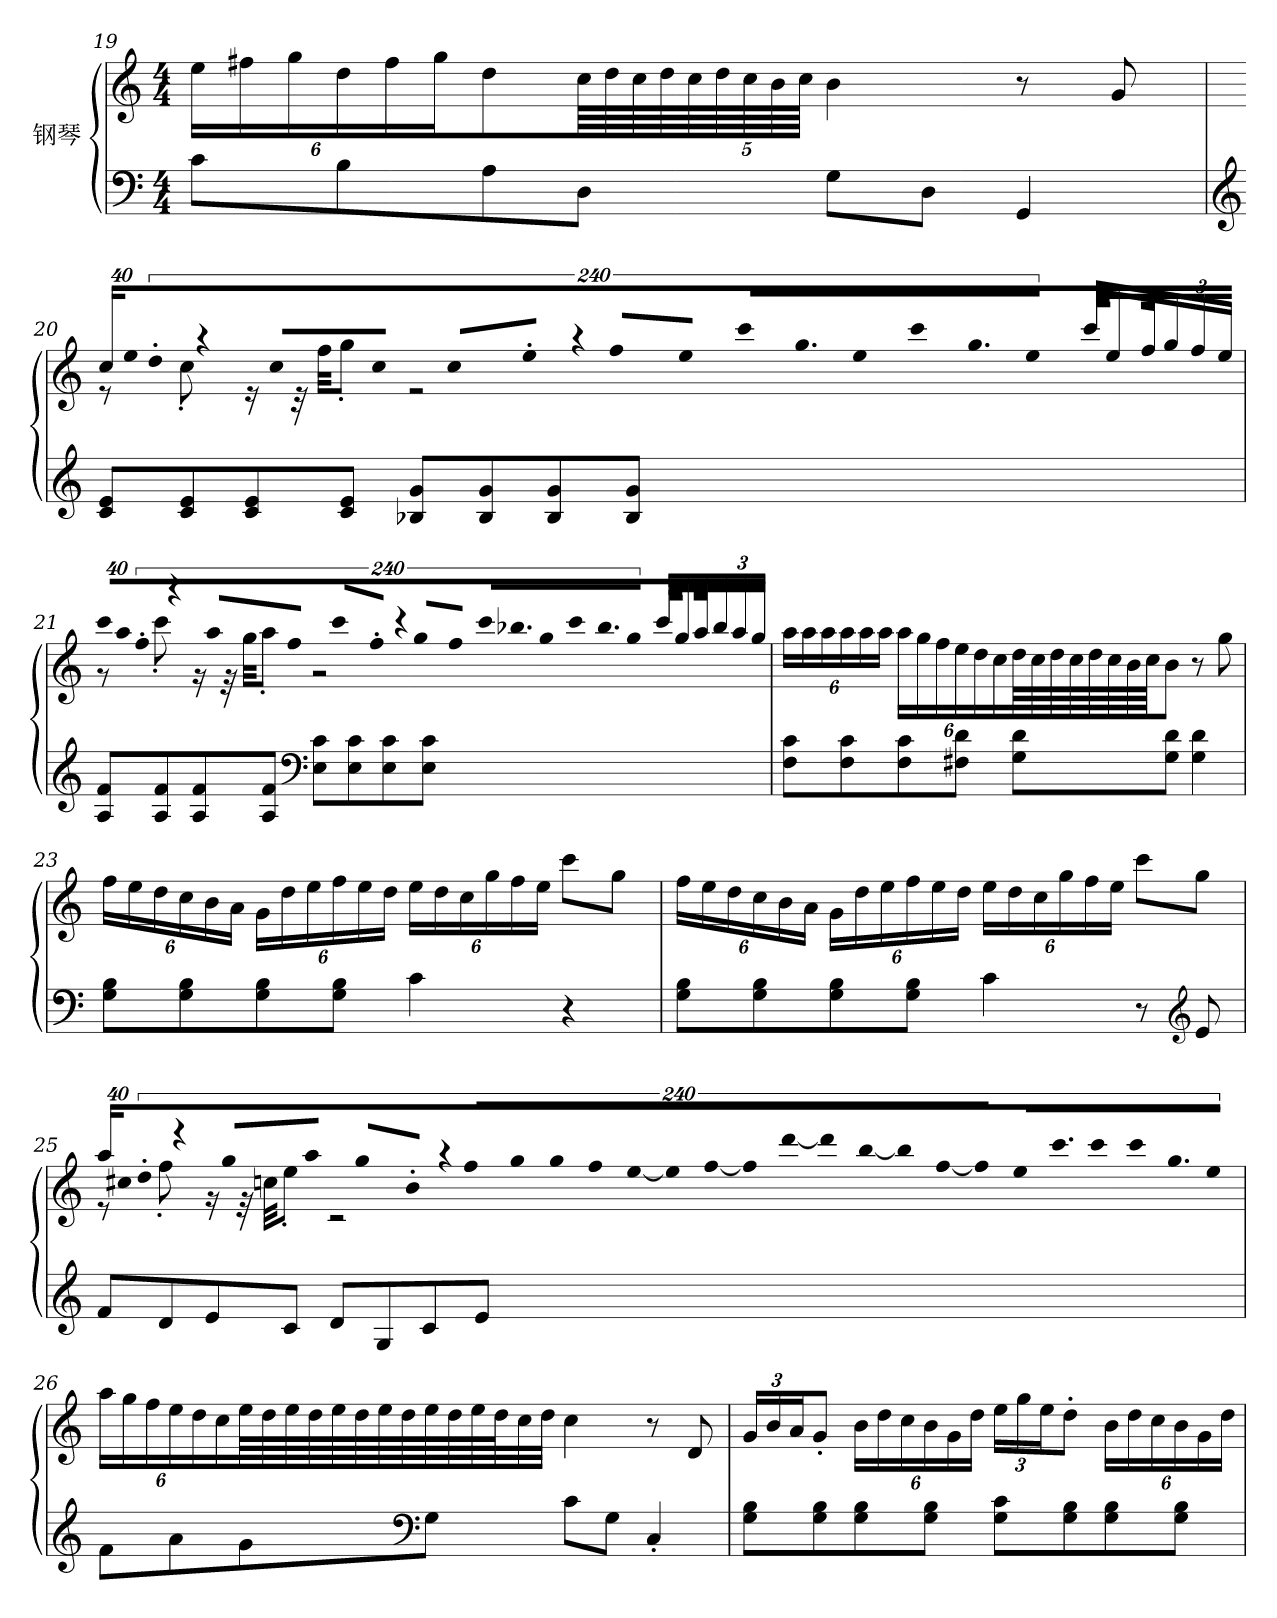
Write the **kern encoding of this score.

**kern	**kern
*part2	*part1
*staff2	*staff1
*I"钢琴	*I"钢琴
!!LO:LB:g=z
*clefF4	*clefG2
*k[]	*k[]
*M4/4	*M4/4
*	*Xbrackettup
=19	=19
8c\L	24ee\LL
.	24ff#X\
.	24gg\
8B\	24dd\
.	24ff#\
.	24gg\J
8A\	8dd\
8D\J	64cc\LLL
.	64dd\
.	64cc\
.	64dd\
.	80cc\
.	80dd\
.	80cc\
.	80b\
.	80cc\JJJJ
8G\L	4b\
8D\J	.
4GG/	8r
.	8g/
!!LO:LB:g=z
=20	=20
*clefG2	*
*	*brackettup
!	!LO:N:vis=32
*	*^
8c/ 8e/L	640%23cc/LLL	8r
!	!LO:N:vis=32	!
.	640%23ee/J	.
!	!LO:N:vis=16	!
.	1920%137dd'/JJ	.
8c/ 8e/	.	8cc'\
!	!LO:N:vis=32	!
.	640%23r	.
!	!LO:N:vis=32	!
.	640%23cc/LLL	.
!	!LO:N:vis=32	!
.	640%23cc/JJJ	.
8c/ 8e/	.	16r
!	!LO:N:vis=32	!
.	640%23cc/KLL	.
!	!LO:N:vis=16	!
.	1920%137ee'/JJ	.
.	.	32r
.	.	32ff\KKL
!	!LO:N:vis=16	!
.	1920%137r	.
8c/ 8e/J	.	8gg'\J
!	!LO:N:vis=32	!
.	640%23ff/LLL	.
!	!LO:N:vis=32	!
.	640%23ee/JJJ	.
8B-X/ 8g/L	.	2r
*	*Xbrackettup	*
!	!LO:N:vis=32	!
.	640%23ccc/LLL	.
!	!LO:N:vis=32.	!
.	1920%103gg/	.
!	!LO:N:vis=32	!
.	640%23ee/	.
8B-/ 8g/	.	.
!	!LO:N:vis=32	!
.	640%23ccc/	.
!	!LO:N:vis=32.	!
.	1920%103gg/	.
!	!LO:N:vis=32	!
.	640%23ee/JJJ	.
8B-/ 8g/	.	.
.	32ccc/KLL	.
.	16ee/	.
.	32ff/K	.
8B-/ 8g/J	.	.
.	24gg/	.
.	24ff/	.
.	24ee/JJ	.
384ryy	.	384ryy
!!LO:LB:g=z	!!
=21	=21	=21
*	*brackettup	*
!	!LO:N:vis=32	!
8A/ 8f/L	640%23ccc/LLL	8r
!	!LO:N:vis=32	!
.	640%23aa/J	.
!	!LO:N:vis=16	!
.	1920%137ff'/JJ	.
8A/ 8f/	.	8ccc'\
!	!LO:N:vis=32	!
.	640%23r	.
!	!LO:N:vis=32	!
.	640%23aa/LLL	.
!	!LO:N:vis=32	!
.	640%23ff/JJJ	.
8A/ 8f/	.	16r
!	!LO:N:vis=32	!
.	640%23ccc/KLL	.
!	!LO:N:vis=16	!
.	1920%137ff'/JJ	.
.	.	32r
.	.	32gg\KKL
!	!LO:N:vis=16	!
.	1920%137r	.
8A/ 8f/J	.	8aa'\J
!	!LO:N:vis=32	!
.	640%23gg/LLL	.
!	!LO:N:vis=32	!
.	640%23ff/JJJ	.
*clefF4	*	*
8E\ 8c\L	.	2r
*	*Xbrackettup	*
!	!LO:N:vis=32	!
.	640%23ccc/LLL	.
!	!LO:N:vis=32.	!
.	1920%103bb-X/	.
!	!LO:N:vis=32	!
.	640%23gg/	.
8E\ 8c\	.	.
!	!LO:N:vis=32	!
.	640%23ccc/	.
!	!LO:N:vis=32.	!
.	1920%103bb-/	.
!	!LO:N:vis=32	!
.	640%23gg/JJJ	.
8E\ 8c\	.	.
.	32ccc/KLL	.
.	16gg/	.
.	32aa/K	.
8E\ 8c\J	.	.
.	24bb-/	.
.	24aa/	.
.	24gg/JJ	.
384ryy	.	384ryy
*	*v	*v
!!LO:LB:g=z
=22	=22
8F\ 8c\L	24aa\LL
.	24aa\
.	24aa\
8F\ 8c\	24aa\
.	24aa\
.	24aa\JJ
8F\ 8c\	24aa\LL
.	24gg\
.	24ff\
8F#X\ 8d\J	24ee\
.	24dd\
.	24cc\
8G\ 8d\L	64dd\LL
.	64cc\
.	64dd\
.	64cc\
.	64dd\
.	64cc\
.	64b\
.	64cc\JJJ
8G\ 8d\J	8b\J
4G\ 4d\	8r
.	8gg\
=23	=23
8G\ 8B\L	24ff\LL
.	24ee\
.	24dd\
8G\ 8B\	24cc\
.	24b\
.	24a\JJ
8G\ 8B\	24g\LL
.	24dd\
.	24ee\
8G\ 8B\J	24ff\
.	24ee\
.	24dd\JJ
4c\	24ee\LL
.	24dd\
.	24cc\
.	24gg\
.	24ff\
.	24ee\JJ
4r	8ccc\L
.	8gg\J
!!LO:LB:g=z
=24	=24
8G\ 8B\L	24ff\LL
.	24ee\
.	24dd\
8G\ 8B\	24cc\
.	24b\
.	24a\JJ
8G\ 8B\	24g\LL
.	24dd\
.	24ee\
8G\ 8B\J	24ff\
.	24ee\
.	24dd\JJ
4c\	24ee\LL
.	24dd\
.	24cc\
.	24gg\
.	24ff\
.	24ee\JJ
8r	8ccc\L
*clefG2	*
8e/	8gg\J
!!LO:PB:g=z
=25	=25
*	*brackettup
!	!LO:N:vis=32
*	*^
8f/L	640%23aa/LLL	8r
!	!LO:N:vis=32	!
.	640%23cc#X/J	.
!	!LO:N:vis=16	!
.	1920%137dd'/JJ	.
8d/	.	8ff'\
!	!LO:N:vis=32	!
.	640%23r	.
!	!LO:N:vis=32	!
.	640%23gg/LLL	.
!	!LO:N:vis=32	!
.	640%23aa/JJJ	.
8e/	.	16r
!	!LO:N:vis=32	!
.	640%23gg/KLL	.
!	!LO:N:vis=16	!
.	1920%137b'/JJ	.
.	.	32r
.	.	32ccn\KKL
!	!LO:N:vis=16	!
.	1920%137r	.
8c/J	.	8ee'\J
!	!LO:N:vis=32	!
.	640%23ff/LLL	.
!	!LO:N:vis=32	!
.	640%23gg/	.
8d/L	.	2r
*	*Xbrackettup	*
!	!LO:N:vis=64	!
.	640%9gg/K	.
!	!LO:N:vis=32	!
.	1920%53ff/	.
!	!LO:N:vis=64	!
.	[640%9ee/K	.
!	!LO:N:vis=32	!
.	1920%53ee/]	.
!	!LO:N:vis=32	!
.	[1920%53ff/	.
!	!LO:N:vis=64	!
.	640%9ff/L]	.
8G/	.	.
!	!LO:N:vis=64	!
.	[640%9ddd/J	.
!	!LO:N:vis=32	!
.	1920%53ddd/]	.
!	!LO:N:vis=32	!
.	[1920%53bb/	.
!	!LO:N:vis=64	!
.	640%9bb/L]	.
!	!LO:N:vis=64	!
.	[640%9ff/J	.
!	!LO:N:vis=32	!
.	1920%53ff/JJJ]	.
8c/	.	.
!	!LO:N:vis=32	!
.	640%23ee/LLL	.
!	!LO:N:vis=32.	!
.	1920%103ccc/	.
!	!LO:N:vis=32	!
.	640%23ccc/	.
8e/J	.	.
!	!LO:N:vis=32	!
.	640%23ccc/	.
!	!LO:N:vis=32.	!
.	1920%103gg/	.
!	!LO:N:vis=32	!
.	640%23ee/JJJ	.
384ryy	.	384ryy
*	*v	*v
!!LO:LB:g=z
=26	=26
8f\L	24aa\LL
.	24gg\
.	24ff\
8a\	24ee\
.	24dd\
.	24cc\
8g\	64ee\LL
.	64dd\
.	64ee\
.	64dd\
.	64ee\
.	64dd\
.	64ee\
.	64dd\
*clefF4	*
8G\J	64ee\
.	64dd\
.	64ee\
.	64dd\J
.	32cc\
.	32dd\JJJ
8c\L	4cc\
8G\J	.
4C'/	8r
.	8d/
=27	=27
8G\ 8B\L	24g/LL
.	24b/
.	24a/J
8G\ 8B\	8g'/J
8G\ 8B\	24b\LL
.	24dd\
.	24cc\
8G\ 8B\J	24b\
.	24g\
.	24dd\JJ
8G\ 8c\L	24ee\LL
.	24gg\
.	24ee\J
8G\ 8B\	8dd'\J
8G\ 8B\	24b\LL
.	24dd\
.	24cc\
8G\ 8B\J	24b\
.	24g\
.	24dd\JJ
=	=
*-	*-
